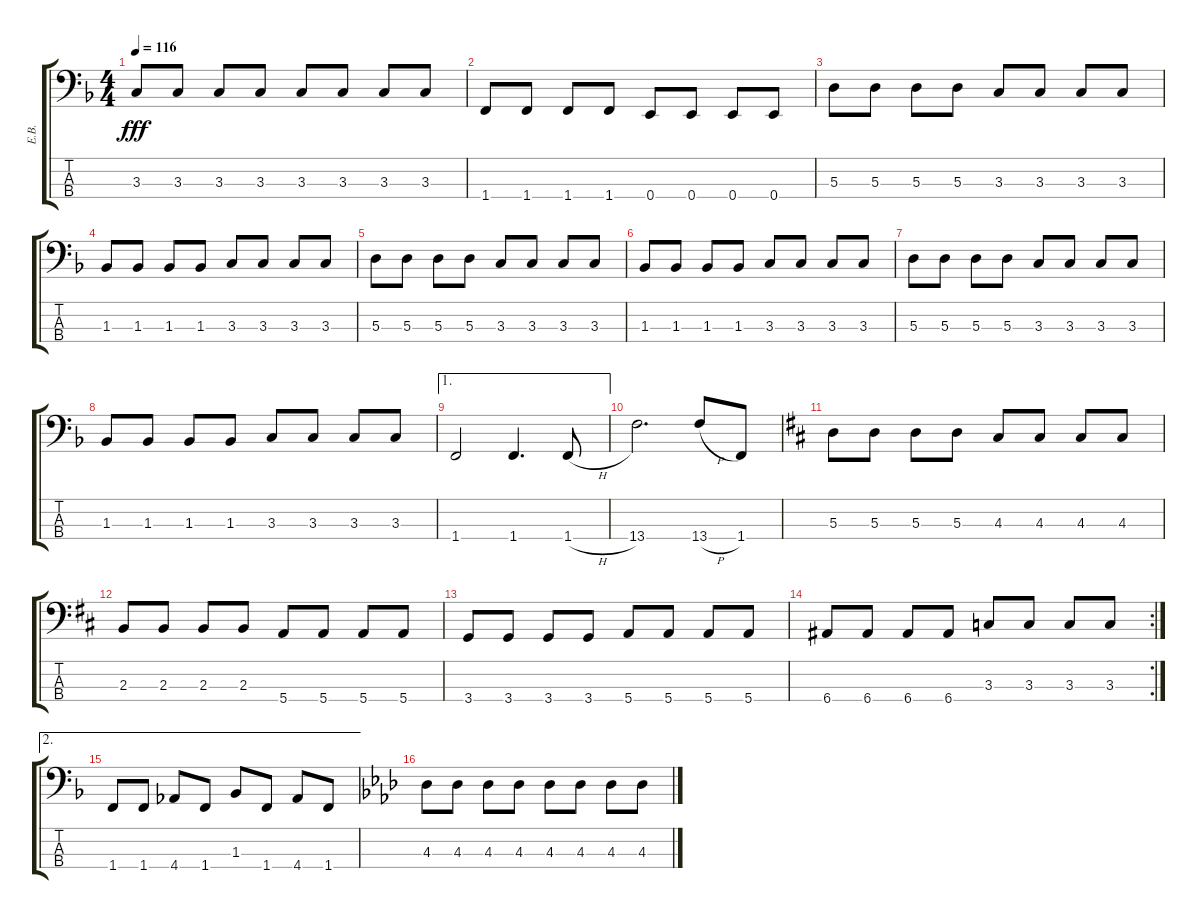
\track ("E.B." "E.B.") {instrument electricbassfinger}
\staff {score tabs}
\tuning (G2 D2 A1 E1) {hide}
\ts (4 4)
\tempo 116
\clef f4
\ks f
3.3.8{dy fff} 3.3.8 3.3.8 3.3.8 3.3.8 3.3.8 3.3.8 3.3.8 |
1.4.8 1.4.8 1.4.8 1.4.8 0.4.8 0.4.8 0.4.8 0.4.8 |
5.3.8 5.3.8 5.3.8 5.3.8 3.3.8 3.3.8 3.3.8 3.3.8 |
1.3.8 1.3.8 1.3.8 1.3.8 3.3.8 3.3.8 3.3.8 3.3.8 |
5.3.8 5.3.8 5.3.8 5.3.8 3.3.8 3.3.8 3.3.8 3.3.8 |
1.3.8 1.3.8 1.3.8 1.3.8 3.3.8 3.3.8 3.3.8 3.3.8 |
5.3.8 5.3.8 5.3.8 5.3.8 3.3.8 3.3.8 3.3.8 3.3.8 |
1.3.8 1.3.8 1.3.8 1.3.8 3.3.8 3.3.8 3.3.8 3.3.8 |
\ae 1
1.4.2 1.4.4{d} 1.4{h}.8 |
13.4.2{d} 13.4{h}.8 1.4.8 |
\ks d
5.3.8 5.3.8 5.3.8 5.3.8 4.3.8 4.3.8 4.3.8 4.3.8 |
2.3.8 2.3.8 2.3.8 2.3.8 5.4.8 5.4.8 5.4.8 5.4.8 |
3.4.8 3.4.8 3.4.8 3.4.8 5.4.8 5.4.8 5.4.8 5.4.8 |
\rc 2
6.4.8 6.4.8 6.4.8 6.4.8 3.3.8 3.3.8 3.3.8 3.3.8 |
\ae 2
\ks f
1.4.8 1.4.8 4.4.8 1.4.8 1.3.8 1.4.8 4.4.8 1.4.8 |
\ks ab
4.3.8 4.3.8 4.3.8 4.3.8 4.3.8 4.3.8 4.3.8 4.3.8
